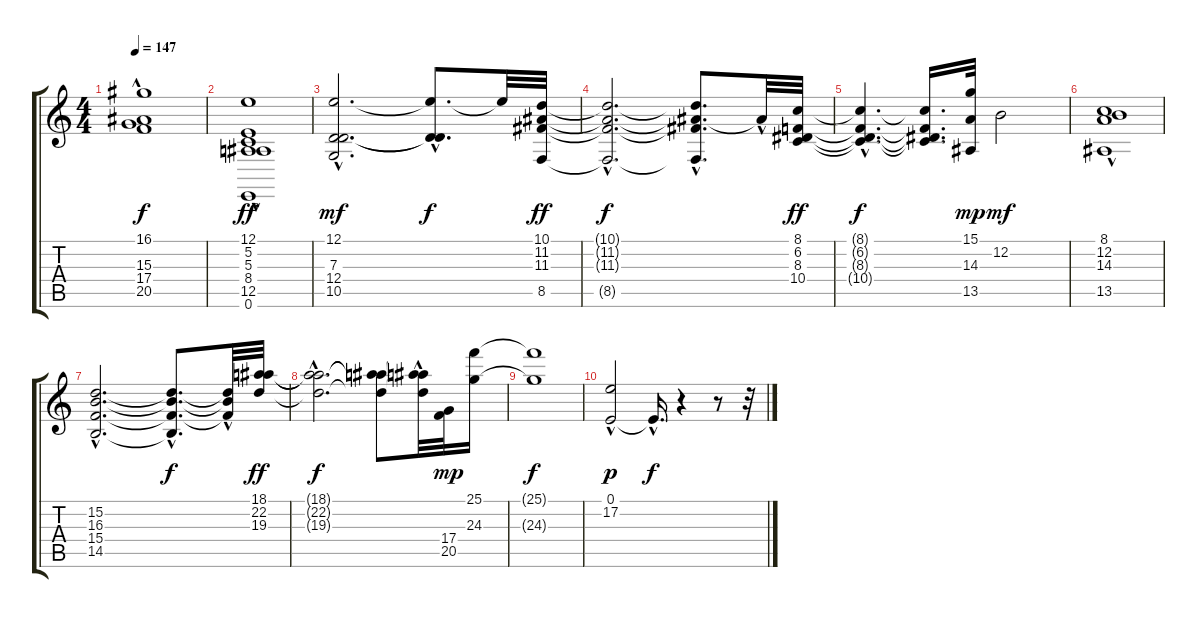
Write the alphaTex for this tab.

\track "" {instrument stringensemble2}
\staff {score tabs}
\tuning (E4 B3 G3 D3 A2 E2) {hide}
\ts (4 4)
\tempo 147
\clef g2
\ks c
(16.1{hac t} 15.3{t} 17.4{t} 20.5{hac t}).1{dy f} |
(12.1 5.2 5.3{hac} 8.4{hac} 12.5{hac} 0.6{hac}).1{dy ff} |
(12.1{hac} 7.3{hac} 12.4{hac} 10.5{hac}).2{d dy mf} (12.1{hac t} 7.3{t} 12.4{t}).8{d dy f} 12.1{t}.32 (10.1 11.2 11.3 8.5).32{dy ff} |
(10.1{hac t} 11.2{hac t} 11.3{hac t} 8.5{hac t}).2{d dy f} (10.1{hac t} 11.2{hac t} 11.3{t} 8.5{t}).8{d} 11.2{hac t}.32 (8.1 6.2 8.3 10.4).32{dy ff} |
(8.1{hac t} 6.2{hac t} 8.3{hac t} 10.4{hac t}).4{d dy f} (8.1{t} 6.2{t} 8.3{t} 10.4{t}).16{d} (15.1 14.3 13.5).32{dy mp} 12.2.2{dy mf} |
(8.1 12.2 14.3{hac} 13.5{hac}).1 |
(15.2{hac} 16.3{hac} 15.4{hac} 14.5{hac}).2{d} (15.2{hac t} 16.3{hac t} 15.4{hac t} 14.5{t}).8{d dy f} (15.2{t} 16.3{hac t} 15.4{t}).32 (18.1 22.2 19.3).32{dy ff} |
(18.1{hac t} 22.2{hac t} 19.3{hac t}).2{d dy f} (18.1{t} 22.2{t} 19.3{t}).8 (18.1{hac t} 22.2{hac t} 19.3{hac t}).32 (17.4 20.5).32{dy mp} (25.1 24.3).16 |
(25.1{t} 24.3{t}).1{dy f} |
(0.1 17.2{hac}).2{dy p} 0.1{hac t}.16{d dy f} r.4 r.8 r.32
